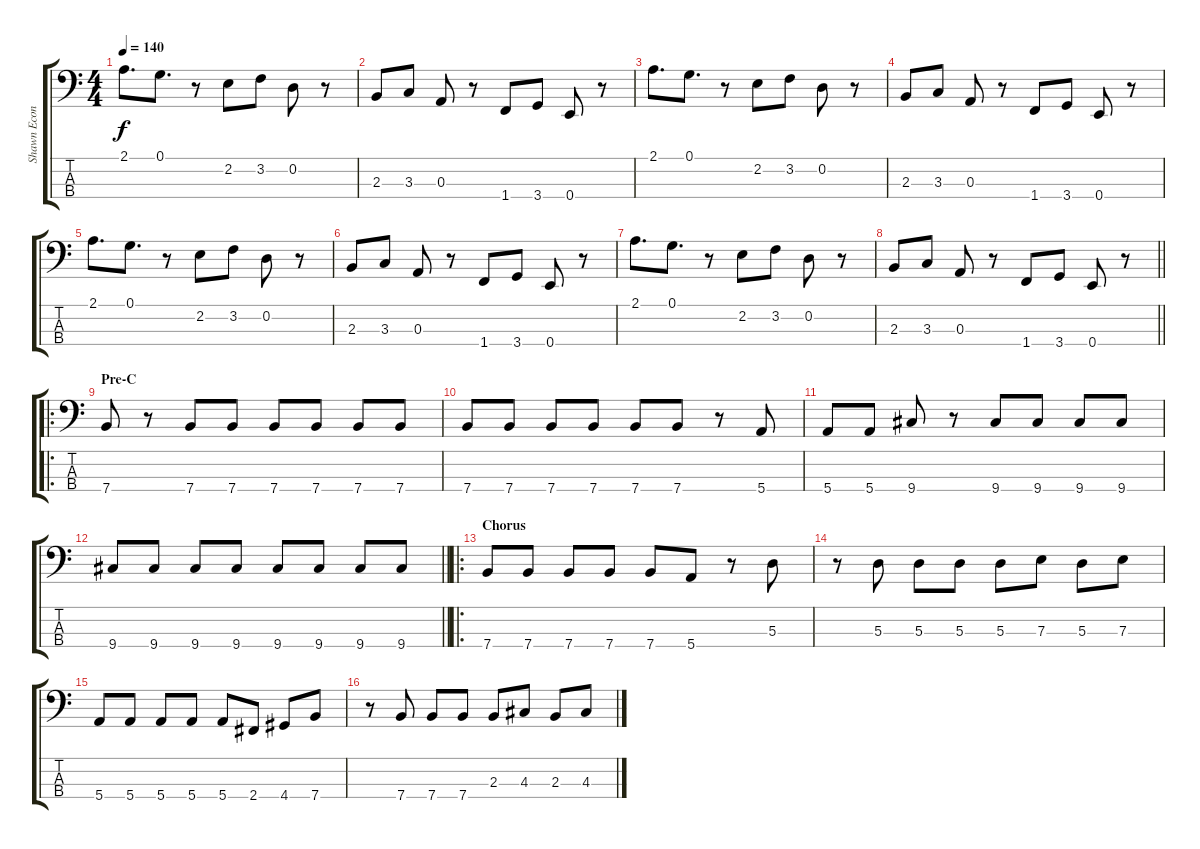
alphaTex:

\track ("Shawn Economaki" "Shawn Econ") {instrument electricbasspick}
\staff {score tabs}
\tuning (G2 D2 A1 E1) {hide}
\ts (4 4)
\tempo 140
\clef f4
\ks c
2.1.8{d dy f} 0.1.8{d} r.8 2.2.8 3.2.8 0.2.8 r.8 |
2.3.8 3.3.8 0.3.8 r.8 1.4.8 3.4.8 0.4.8 r.8 |
2.1.8{d} 0.1.8{d} r.8 2.2.8 3.2.8 0.2.8 r.8 |
2.3.8 3.3.8 0.3.8 r.8 1.4.8 3.4.8 0.4.8 r.8 |
2.1.8{d} 0.1.8{d} r.8 2.2.8 3.2.8 0.2.8 r.8 |
2.3.8 3.3.8 0.3.8 r.8 1.4.8 3.4.8 0.4.8 r.8 |
2.1.8{d} 0.1.8{d} r.8 2.2.8 3.2.8 0.2.8 r.8 |
\barLineRight lightlight
2.3.8 3.3.8 0.3.8 r.8 1.4.8 3.4.8 0.4.8 r.8 |
\ro
\section ("" "Pre-C")
7.4.8 r.8 7.4.8 7.4.8 7.4.8 7.4.8 7.4.8 7.4.8 |
7.4.8 7.4.8 7.4.8 7.4.8 7.4.8 7.4.8 r.8 5.4.8 |
5.4.8 5.4.8 9.4.8 r.8 9.4.8 9.4.8 9.4.8 9.4.8 |
\barLineRight lightlight
9.4.8 9.4.8 9.4.8 9.4.8 9.4.8 9.4.8 9.4.8 9.4.8 |
\ro
\section ("" "Chorus")
7.4.8 7.4.8 7.4.8 7.4.8 7.4.8 5.4.8 r.8 5.3.8 |
r.8 5.3.8 5.3.8 5.3.8 5.3.8 7.3.8 5.3.8 7.3.8 |
5.4.8 5.4.8 5.4.8 5.4.8 5.4.8 2.4.8 4.4.8 7.4.8 |
r.8 7.4.8 7.4.8 7.4.8 2.3.8 4.3.8 2.3.8 4.3.8
